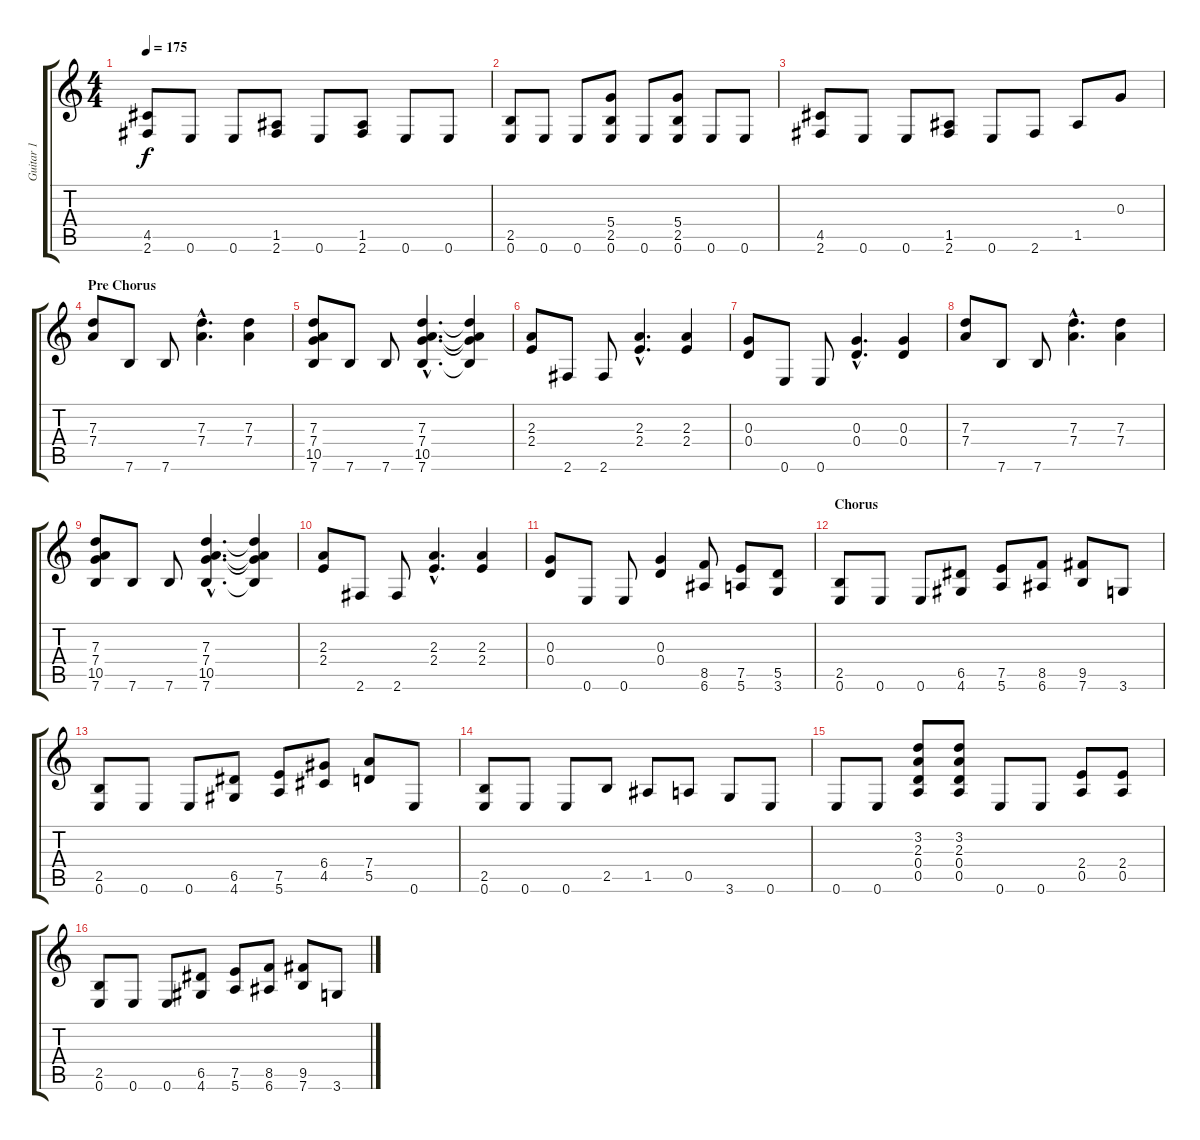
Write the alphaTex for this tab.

\track ("Guitar 1" "Guitar 1") {instrument distortionguitar}
\staff {score tabs}
\tuning (E4 B3 G3 D3 A2 E2) {hide}
\ts (4 4)
\tempo 175
\clef g2
\ks c
(4.5 2.6).8{dy f} 0.6.8 0.6.8 (1.5 2.6).8 0.6.8 (1.5 2.6).8 0.6.8 0.6.8 |
(2.5 0.6).8 0.6.8 0.6.8 (5.4 2.5 0.6).8 0.6.8 (5.4 2.5 0.6).8 0.6.8 0.6.8 |
(4.5 2.6).8 0.6.8 0.6.8 (1.5 2.6).8 0.6.8 2.6.8 1.5.8 0.3.8 |
\section ("" "Pre Chorus")
(7.3 7.4).8 7.6.8 7.6.8 (7.3{hac} 7.4{hac}).4{d} (7.3 7.4).4 |
(7.3 7.4 10.5 7.6).8 7.6.8 7.6.8 (7.3{hac} 7.4{hac} 10.5{hac} 7.6{hac}).4{d} (7.3{t} 7.4{t} 10.5{t} 7.6{t}).4 |
(2.3 2.4).8 2.6.8 2.6.8 (2.3{hac} 2.4{hac}).4{d} (2.3 2.4).4 |
(0.3 0.4).8 0.6.8 0.6.8 (0.3{hac} 0.4{hac}).4{d} (0.3 0.4).4 |
(7.3 7.4).8 7.6.8 7.6.8 (7.3{hac} 7.4{hac}).4{d} (7.3 7.4).4 |
(7.3 7.4 10.5 7.6).8 7.6.8 7.6.8 (7.3{hac} 7.4{hac} 10.5{hac} 7.6{hac}).4{d} (7.3{t} 7.4{t} 10.5{t} 7.6{t}).4 |
(2.3 2.4).8 2.6.8 2.6.8 (2.3{hac} 2.4{hac}).4{d} (2.3 2.4).4 |
(0.3 0.4).8 0.6.8 0.6.8 (0.3 0.4).4 (8.5 6.6).8 (7.5 5.6).8 (5.5 3.6).8 |
\section ("" "Chorus")
(2.5 0.6).8 0.6.8 0.6.8 (6.5 4.6).8 (7.5 5.6).8 (8.5 6.6).8 (9.5 7.6).8 3.6.8 |
(2.5 0.6).8 0.6.8 0.6.8 (6.5 4.6).8 (7.5 5.6).8 (6.4 4.5).8 (7.4 5.5).8 0.6.8 |
(2.5 0.6).8 0.6.8 0.6.8 2.5.8 1.5.8 0.5.8 3.6.8 0.6.8 |
0.6.8 0.6.8 (3.2 2.3 0.4 0.5).8 (3.2 2.3 0.4 0.5).8 0.6.8 0.6.8 (2.4 0.5).8 (2.4 0.5).8 |
(2.5 0.6).8 0.6.8 0.6.8 (6.5 4.6).8 (7.5 5.6).8 (8.5 6.6).8 (9.5 7.6).8 3.6.8
